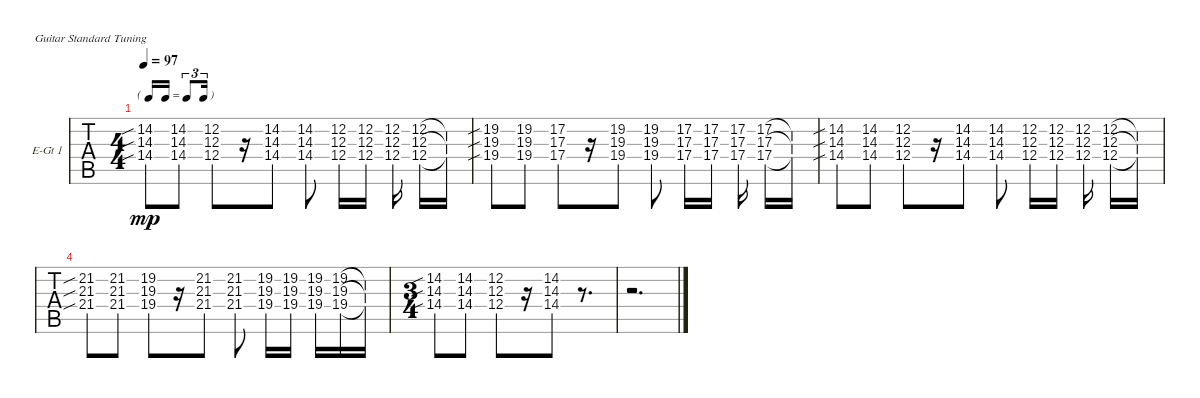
\defaultSystemsLayout 4
\bracketExtendMode nobrackets
\firstSystemTrackNameOrientation horizontal
\otherSystemsTrackNameOrientation horizontal
\defaultBarNumberDisplay FirstOfSystem
\track ("Guitar 1" "E-Gt 1") {instrument distortionguitar}
\staff {tabs}
\tuning (E4 B3 G3 D3 A2 E2)
\ts (4 4)
\tf triplet16th
\tempo 97
\clef g2
\ks c
(14.3{sib st} 14.4{sib st} 14.2{sib st}).8{dy mp} (14.3{st} 14.4{st} 14.2{st}).8 (12.3 12.4 12.2).8 r.16 (14.3{st} 14.4{st} 14.2{st}).8 (14.3{st} 14.4{st} 14.2{st}).8{beam split} (12.3 12.4 12.2).16{beam merge} (12.3 12.4 12.2).16{beam split} (12.3 12.4 12.2).16{beam split} (12.3 12.4 12.2).16{beam merge} (12.3{t} 12.4{t} 12.2{t}).16 |
(19.3{sib st} 19.4{sib st} 19.2{sib st}).8 (19.3{st} 19.4{st} 19.2{st}).8 (17.3 17.4 17.2).8 r.16 (19.3{st} 19.4{st} 19.2{st}).8 (19.3{st} 19.4{st} 19.2{st}).8{beam split} (17.3 17.4 17.2).16{beam merge} (17.3 17.4 17.2).16{beam split} (17.3 17.4 17.2).16{beam split} (17.3 17.4 17.2).16 (17.3{t} 17.4{t} 17.2{t}).16 |
(14.3{sib st} 14.4{sib st} 14.2{sib st}).8 (14.3{st} 14.4{st} 14.2{st}).8 (12.3 12.4 12.2).8 r.16 (14.3{st} 14.4{st} 14.2{st}).8 (14.3{st} 14.4{st} 14.2{st}).8{beam split} (12.3 12.4 12.2).16{beam merge} (12.3 12.4 12.2).16{beam split} (12.3 12.4 12.2).16{beam split} (12.3 12.4 12.2).16{beam merge} (12.3{t} 12.4{t} 12.2{t}).16 |
(21.3{sib st} 21.4{sib st} 21.2{sib st}).8 (21.3{st} 21.4{st} 21.2{st}).8 (19.3 19.4 19.2).8 r.16 (21.3{st} 21.4{st} 21.2{st}).8 (21.3{st} 21.4{st} 21.2{st}).8{beam split} (19.3 19.4 19.2).16{beam merge} (19.3 19.4 19.2).16{beam split} (19.3 19.4 19.2).16 (19.3 19.4 19.2).16 (19.3{t} 19.4{t} 19.2{t}).16 |
\ts (3 4)
(14.3{sib st} 14.4{sib st} 14.2{sib st}).8 (14.3{st} 14.4{st} 14.2{st}).8 (12.3 12.4 12.2).8 r.16 (14.3{st} 14.4{st} 14.2{st}).8 r.8{d beam split} |
r.2{d}
